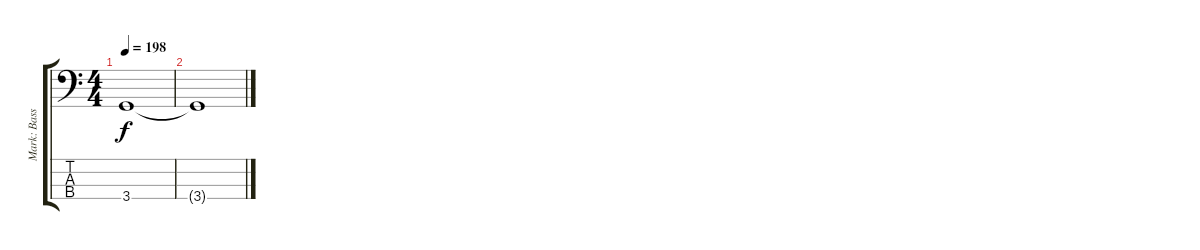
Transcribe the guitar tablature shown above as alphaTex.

\track ("Mark: Bass" "Mark: Bass") {instrument electricbassfinger}
\staff {score tabs}
\tuning (G2 D2 A1 E1) {hide}
\ts (4 4)
\tempo 198
\clef f4
\ks c
3.4{t}.1{dy f} |
3.4{t}.1
